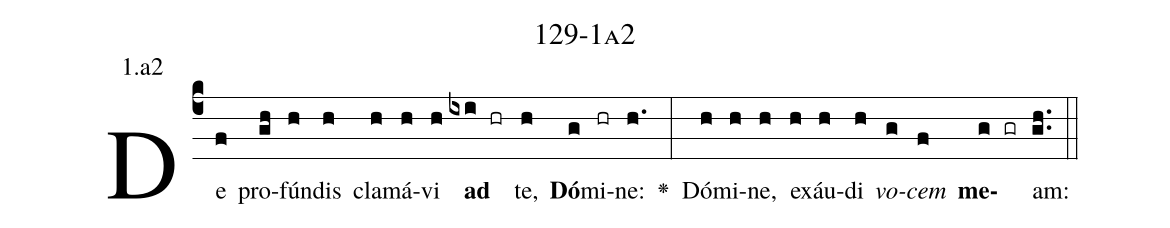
name: 129-1a2;
annotation: 1.a2;
%%
(c4)De(f) pro(gh)fún(h)dis(h) cla(h)má(h)vi(h) <b>ad</b>(ixi hr) te,(h) <b>Dó</b>(g)mi(hr)ne:(h.) <v>\greheightstar</v>(:) Dó(h)mi(h)ne,(h) ex(h)áu(h)di(h) <i>vo</i>(g)<i>cem</i>(f) <b>me</b>(g gr)am:(gh..) (::)


%E(h) u(h) o(g) u(f) a(g) e.(gh..) (::)
